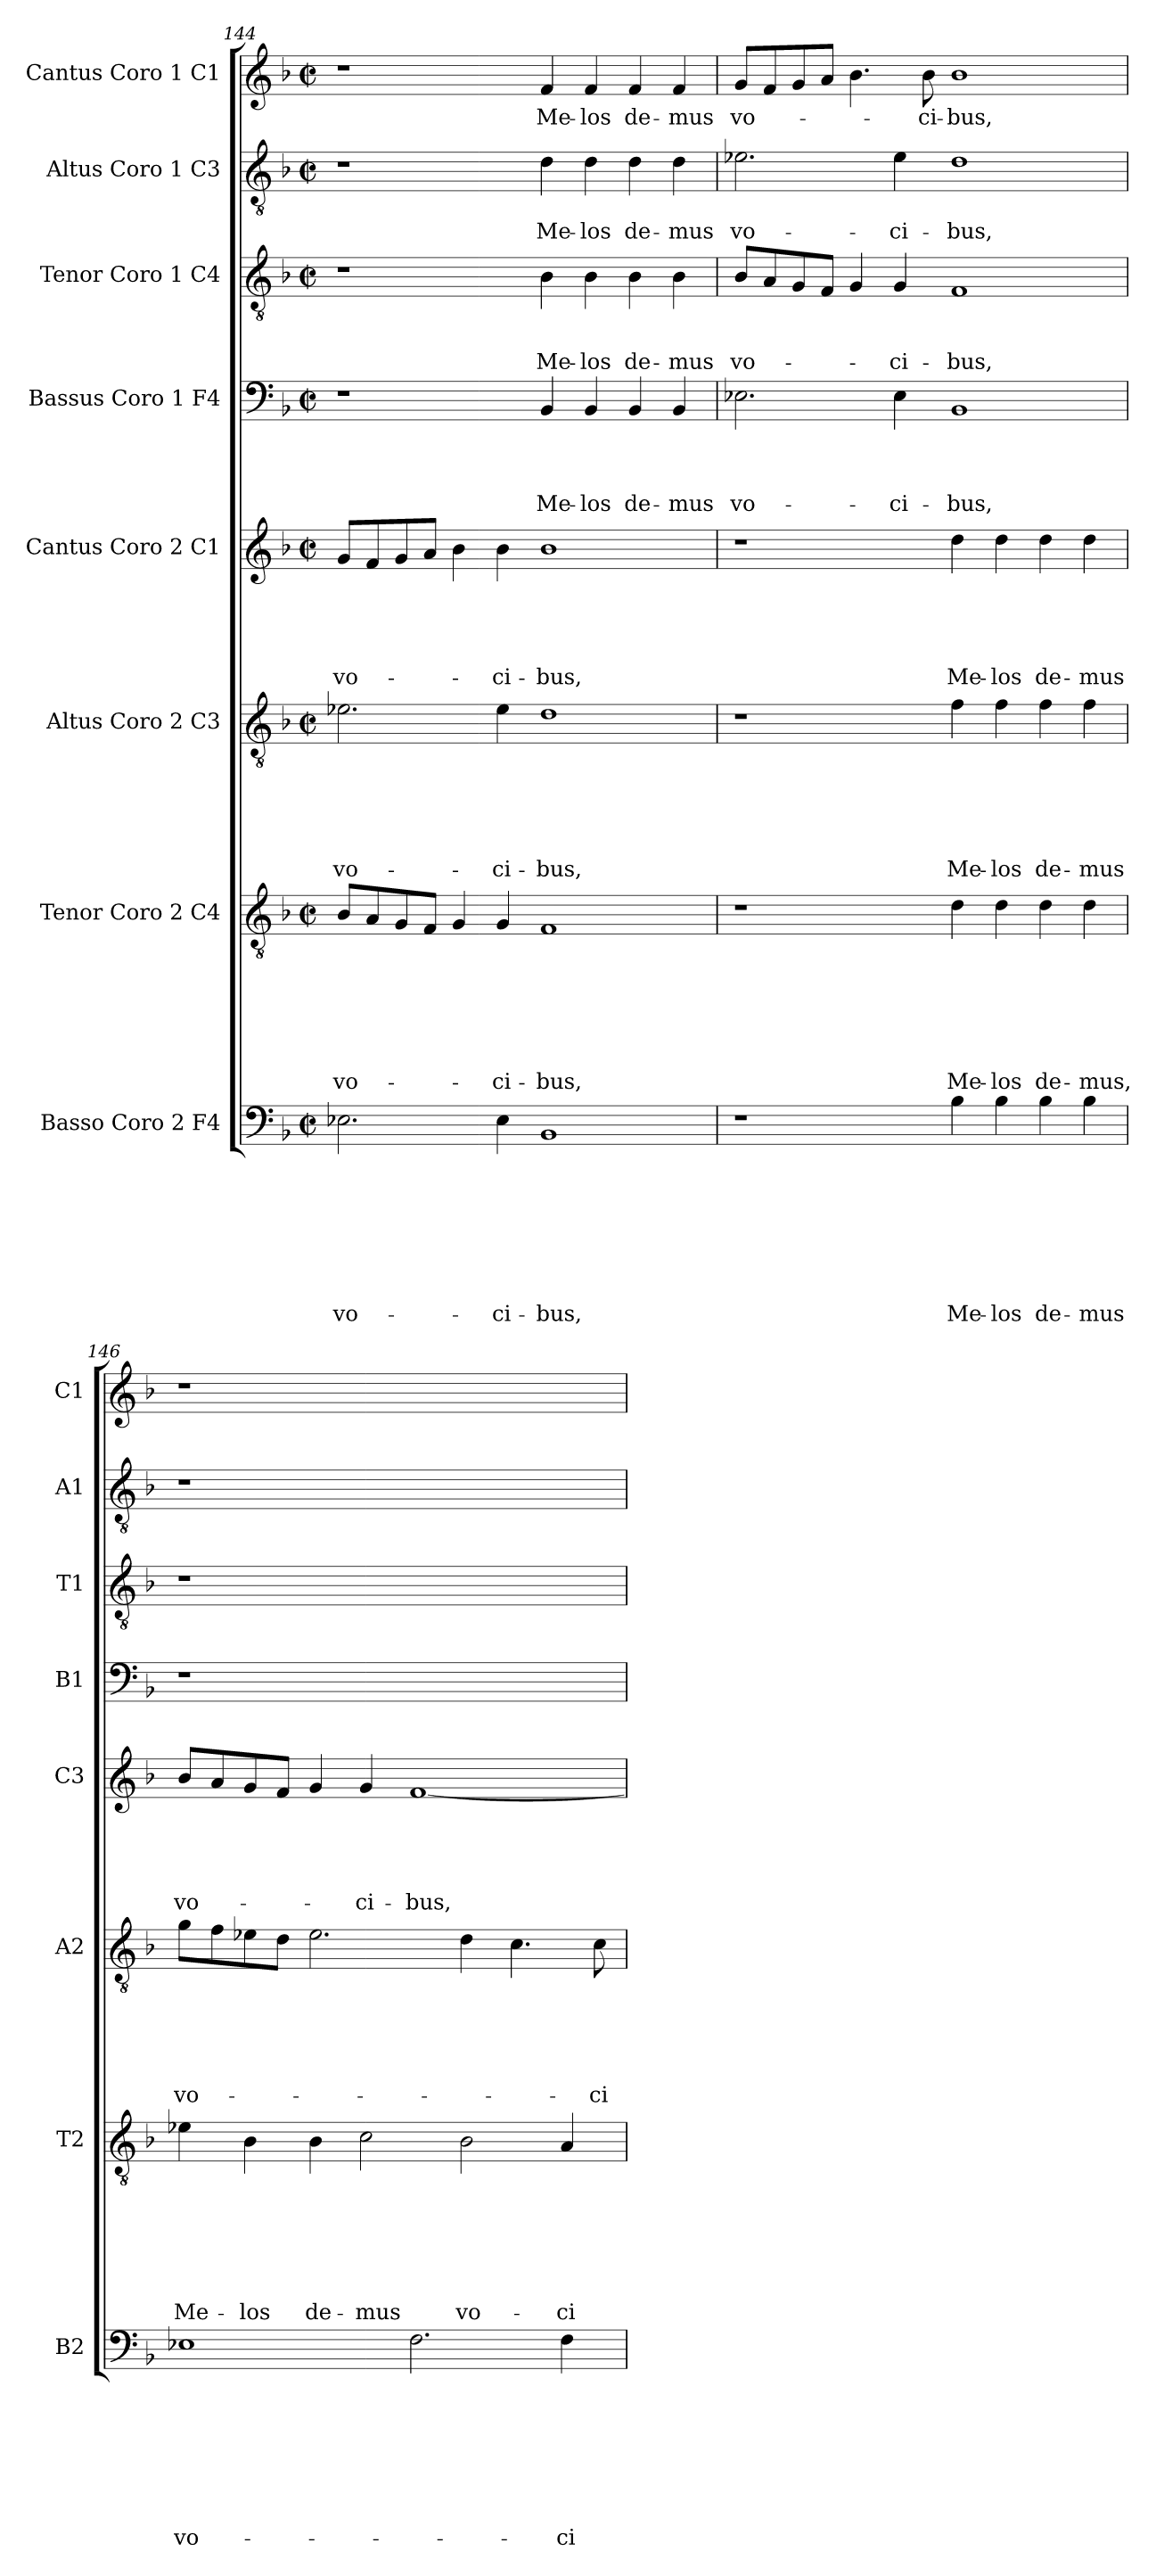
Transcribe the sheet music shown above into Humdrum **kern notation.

**kern	**text	**text	**text	**text	**text	**text	**text	**text	**kern	**text	**text	**text	**text	**text	**text	**text	**kern	**text	**text	**text	**text	**text	**text	**kern	**text	**text	**text	**text	**text	**kern	**text	**text	**text	**text	**kern	**text	**text	**text	**kern	**text	**text	**kern	**text
*part8	*part8	*part8	*part8	*part8	*part8	*part8	*part8	*part8	*part7	*part7	*part7	*part7	*part7	*part7	*part7	*part7	*part6	*part6	*part6	*part6	*part6	*part6	*part6	*part5	*part5	*part5	*part5	*part5	*part5	*part4	*part4	*part4	*part4	*part4	*part3	*part3	*part3	*part3	*part2	*part2	*part2	*part1	*part1
*staff8	*staff8	*staff8	*staff8	*staff8	*staff8	*staff8	*staff8	*staff8	*staff7	*staff7	*staff7	*staff7	*staff7	*staff7	*staff7	*staff7	*staff6	*staff6	*staff6	*staff6	*staff6	*staff6	*staff6	*staff5	*staff5	*staff5	*staff5	*staff5	*staff5	*staff4	*staff4	*staff4	*staff4	*staff4	*staff3	*staff3	*staff3	*staff3	*staff2	*staff2	*staff2	*staff1	*staff1
*I"Basso Coro 2 F4	*	*	*	*	*	*	*	*	*I"Tenor  Coro 2 C4	*	*	*	*	*	*	*	*I"Altus Coro 2 C3	*	*	*	*	*	*	*I"Cantus  Coro 2 C1	*	*	*	*	*	*I"Bassus  Coro 1 F4	*	*	*	*	*I"Tenor  Coro 1 C4	*	*	*	*I"Altus  Coro 1 C3	*	*	*I"Cantus  Coro 1 C1	*
*I'B2	*	*	*	*	*	*	*	*	*I'T2	*	*	*	*	*	*	*	*I'A2	*	*	*	*	*	*	*I'C3	*	*	*	*	*	*I'B1	*	*	*	*	*I'T1	*	*	*	*I'A1	*	*	*I'C1	*
!!LO:LB:g=z
*clefF4	*	*	*	*	*	*	*	*	*clefGv2	*	*	*	*	*	*	*	*clefGv2	*	*	*	*	*	*	*clefG2	*	*	*	*	*	*clefF4	*	*	*	*	*clefGv2	*	*	*	*clefGv2	*	*	*clefG2	*
*k[b-]	*	*	*	*	*	*	*	*	*k[b-]	*	*	*	*	*	*	*	*k[b-]	*	*	*	*	*	*	*k[b-]	*	*	*	*	*	*k[b-]	*	*	*	*	*k[b-]	*	*	*	*k[b-]	*	*	*k[b-]	*
*F:	*	*	*	*	*	*	*	*	*F:	*	*	*	*	*	*	*	*F:	*	*	*	*	*	*	*F:	*	*	*	*	*	*F:	*	*	*	*	*F:	*	*	*	*F:	*	*	*F:	*
*M2/2	*	*	*	*	*	*	*	*	*M2/2	*	*	*	*	*	*	*	*M2/2	*	*	*	*	*	*	*M2/2	*	*	*	*	*	*M2/2	*	*	*	*	*M2/2	*	*	*	*M2/2	*	*	*M2/2	*
*met(c|)	*	*	*	*	*	*	*	*	*met(c|)	*	*	*	*	*	*	*	*met(c|)	*	*	*	*	*	*	*met(c|)	*	*	*	*	*	*met(c|)	*	*	*	*	*met(c|)	*	*	*	*met(c|)	*	*	*met(c|)	*
=144	=144	=144	=144	=144	=144	=144	=144	=144	=144	=144	=144	=144	=144	=144	=144	=144	=144	=144	=144	=144	=144	=144	=144	=144	=144	=144	=144	=144	=144	=144	=144	=144	=144	=144	=144	=144	=144	=144	=144	=144	=144	=144	=144
2.E-X\	.	.	.	.	.	.	.	vo-	8B-/L	.	.	.	.	.	.	vo-	2.e-X\	.	.	.	.	.	vo-	8g/L	.	.	.	.	vo-	1r	.	.	.	.	1r	.	.	.	1r	.	.	1r	.
.	.	.	.	.	.	.	.	.	8A/	.	.	.	.	.	.	.	.	.	.	.	.	.	.	8f/	.	.	.	.	.	.	.	.	.	.	.	.	.	.	.	.	.	.	.
.	.	.	.	.	.	.	.	.	8G/	.	.	.	.	.	.	.	.	.	.	.	.	.	.	8g/	.	.	.	.	.	.	.	.	.	.	.	.	.	.	.	.	.	.	.
.	.	.	.	.	.	.	.	.	8F/J	.	.	.	.	.	.	.	.	.	.	.	.	.	.	8a/J	.	.	.	.	.	.	.	.	.	.	.	.	.	.	.	.	.	.	.
.	.	.	.	.	.	.	.	.	4G/	.	.	.	.	.	.	.	.	.	.	.	.	.	.	4b-\	.	.	.	.	.	.	.	.	.	.	.	.	.	.	.	.	.	.	.
4E-\	.	.	.	.	.	.	.	-ci-	4G/	.	.	.	.	.	.	-ci-	4e-\	.	.	.	.	.	-ci-	4b-\	.	.	.	.	-ci-	.	.	.	.	.	.	.	.	.	.	.	.	.	.
1BB-	.	.	.	.	.	.	.	-bus,	1F	.	.	.	.	.	.	-bus,	1d	.	.	.	.	.	-bus,	1b-	.	.	.	.	-bus,	4BB-/	.	.	.	Me-	4B-\	.	.	Me-	4d\	.	Me-	4f/	Me-
.	.	.	.	.	.	.	.	.	.	.	.	.	.	.	.	.	.	.	.	.	.	.	.	.	.	.	.	.	.	4BB-/	.	.	.	-los	4B-\	.	.	-los	4d\	.	-los	4f/	-los
.	.	.	.	.	.	.	.	.	.	.	.	.	.	.	.	.	.	.	.	.	.	.	.	.	.	.	.	.	.	4BB-/	.	.	.	de-	4B-\	.	.	de-	4d\	.	de-	4f/	de-
.	.	.	.	.	.	.	.	.	.	.	.	.	.	.	.	.	.	.	.	.	.	.	.	.	.	.	.	.	.	4BB-/	.	.	.	-mus	4B-\	.	.	-mus	4d\	.	-mus	4f/	-mus
=145	=145	=145	=145	=145	=145	=145	=145	=145	=145	=145	=145	=145	=145	=145	=145	=145	=145	=145	=145	=145	=145	=145	=145	=145	=145	=145	=145	=145	=145	=145	=145	=145	=145	=145	=145	=145	=145	=145	=145	=145	=145	=145	=145
1r	.	.	.	.	.	.	.	.	1r	.	.	.	.	.	.	.	1r	.	.	.	.	.	.	1r	.	.	.	.	.	2.E-X\	.	.	.	vo-	8B-/L	.	.	vo-	2.e-X\	.	vo-	8g/L	vo-
.	.	.	.	.	.	.	.	.	.	.	.	.	.	.	.	.	.	.	.	.	.	.	.	.	.	.	.	.	.	.	.	.	.	.	8A/	.	.	.	.	.	.	8f/	.
.	.	.	.	.	.	.	.	.	.	.	.	.	.	.	.	.	.	.	.	.	.	.	.	.	.	.	.	.	.	.	.	.	.	.	8G/	.	.	.	.	.	.	8g/	.
.	.	.	.	.	.	.	.	.	.	.	.	.	.	.	.	.	.	.	.	.	.	.	.	.	.	.	.	.	.	.	.	.	.	.	8F/J	.	.	.	.	.	.	8a/J	.
.	.	.	.	.	.	.	.	.	.	.	.	.	.	.	.	.	.	.	.	.	.	.	.	.	.	.	.	.	.	.	.	.	.	.	4G/	.	.	.	.	.	.	4.b-\	.
.	.	.	.	.	.	.	.	.	.	.	.	.	.	.	.	.	.	.	.	.	.	.	.	.	.	.	.	.	.	4E-\	.	.	.	-ci-	4G/	.	.	-ci-	4e-\	.	-ci-	.	.
.	.	.	.	.	.	.	.	.	.	.	.	.	.	.	.	.	.	.	.	.	.	.	.	.	.	.	.	.	.	.	.	.	.	.	.	.	.	.	.	.	.	8b-\	-ci-
4B-\	.	.	.	.	.	.	.	Me-	4d\	.	.	.	.	.	.	Me-	4f\	.	.	.	.	.	Me-	4dd\	.	.	.	.	Me-	1BB-	.	.	.	-bus,	1F	.	.	-bus,	1d	.	-bus,	1b-	-bus,
4B-\	.	.	.	.	.	.	.	-los	4d\	.	.	.	.	.	.	-los	4f\	.	.	.	.	.	-los	4dd\	.	.	.	.	-los	.	.	.	.	.	.	.	.	.	.	.	.	.	.
4B-\	.	.	.	.	.	.	.	de-	4d\	.	.	.	.	.	.	de-	4f\	.	.	.	.	.	de-	4dd\	.	.	.	.	de-	.	.	.	.	.	.	.	.	.	.	.	.	.	.
4B-\	.	.	.	.	.	.	.	-mus	4d\	.	.	.	.	.	.	-mus,	4f\	.	.	.	.	.	-mus	4dd\	.	.	.	.	-mus	.	.	.	.	.	.	.	.	.	.	.	.	.	.
=146	=146	=146	=146	=146	=146	=146	=146	=146	=146	=146	=146	=146	=146	=146	=146	=146	=146	=146	=146	=146	=146	=146	=146	=146	=146	=146	=146	=146	=146	=146	=146	=146	=146	=146	=146	=146	=146	=146	=146	=146	=146	=146	=146
1E-X	.	.	.	.	.	.	.	vo-	4e-X\	.	.	.	.	.	.	Me-	8g\L	.	.	.	.	.	vo-	8b-/L	.	.	.	.	vo-	1r	.	.	.	.	1r	.	.	.	1r	.	.	1r	.
.	.	.	.	.	.	.	.	.	.	.	.	.	.	.	.	.	8f\	.	.	.	.	.	.	8a/	.	.	.	.	.	.	.	.	.	.	.	.	.	.	.	.	.	.	.
.	.	.	.	.	.	.	.	.	4B-\	.	.	.	.	.	.	-los	8e-X\	.	.	.	.	.	.	8g/	.	.	.	.	.	.	.	.	.	.	.	.	.	.	.	.	.	.	.
.	.	.	.	.	.	.	.	.	.	.	.	.	.	.	.	.	8d\J	.	.	.	.	.	.	8f/J	.	.	.	.	.	.	.	.	.	.	.	.	.	.	.	.	.	.	.
.	.	.	.	.	.	.	.	.	4B-\	.	.	.	.	.	.	de-	2.e-\	.	.	.	.	.	.	4g/	.	.	.	.	.	.	.	.	.	.	.	.	.	.	.	.	.	.	.
.	.	.	.	.	.	.	.	.	2c\	.	.	.	.	.	.	-mus	.	.	.	.	.	.	.	4g/	.	.	.	.	-ci-	.	.	.	.	.	.	.	.	.	.	.	.	.	.
2.F\	.	.	.	.	.	.	.	.	.	.	.	.	.	.	.	.	.	.	.	.	.	.	.	[1f	.	.	.	.	-bus,	1ryy	.	.	.	.	1ryy	.	.	.	1ryy	.	.	1ryy	.
.	.	.	.	.	.	.	.	.	2B-\	.	.	.	.	.	.	vo-	4d\	.	.	.	.	.	.	.	.	.	.	.	.	.	.	.	.	.	.	.	.	.	.	.	.	.	.
.	.	.	.	.	.	.	.	.	.	.	.	.	.	.	.	.	4.c\	.	.	.	.	.	.	.	.	.	.	.	.	.	.	.	.	.	.	.	.	.	.	.	.	.	.
4F\	.	.	.	.	.	.	.	-ci-	4A/	.	.	.	.	.	.	-ci-	.	.	.	.	.	.	.	.	.	.	.	.	.	.	.	.	.	.	.	.	.	.	.	.	.	.	.
.	.	.	.	.	.	.	.	.	.	.	.	.	.	.	.	.	8c\	.	.	.	.	.	-ci-	.	.	.	.	.	.	.	.	.	.	.	.	.	.	.	.	.	.	.	.
=	=	=	=	=	=	=	=	=	=	=	=	=	=	=	=	=	=	=	=	=	=	=	=	=	=	=	=	=	=	=	=	=	=	=	=	=	=	=	=	=	=	=	=
*-	*-	*-	*-	*-	*-	*-	*-	*-	*-	*-	*-	*-	*-	*-	*-	*-	*-	*-	*-	*-	*-	*-	*-	*-	*-	*-	*-	*-	*-	*-	*-	*-	*-	*-	*-	*-	*-	*-	*-	*-	*-	*-	*-
